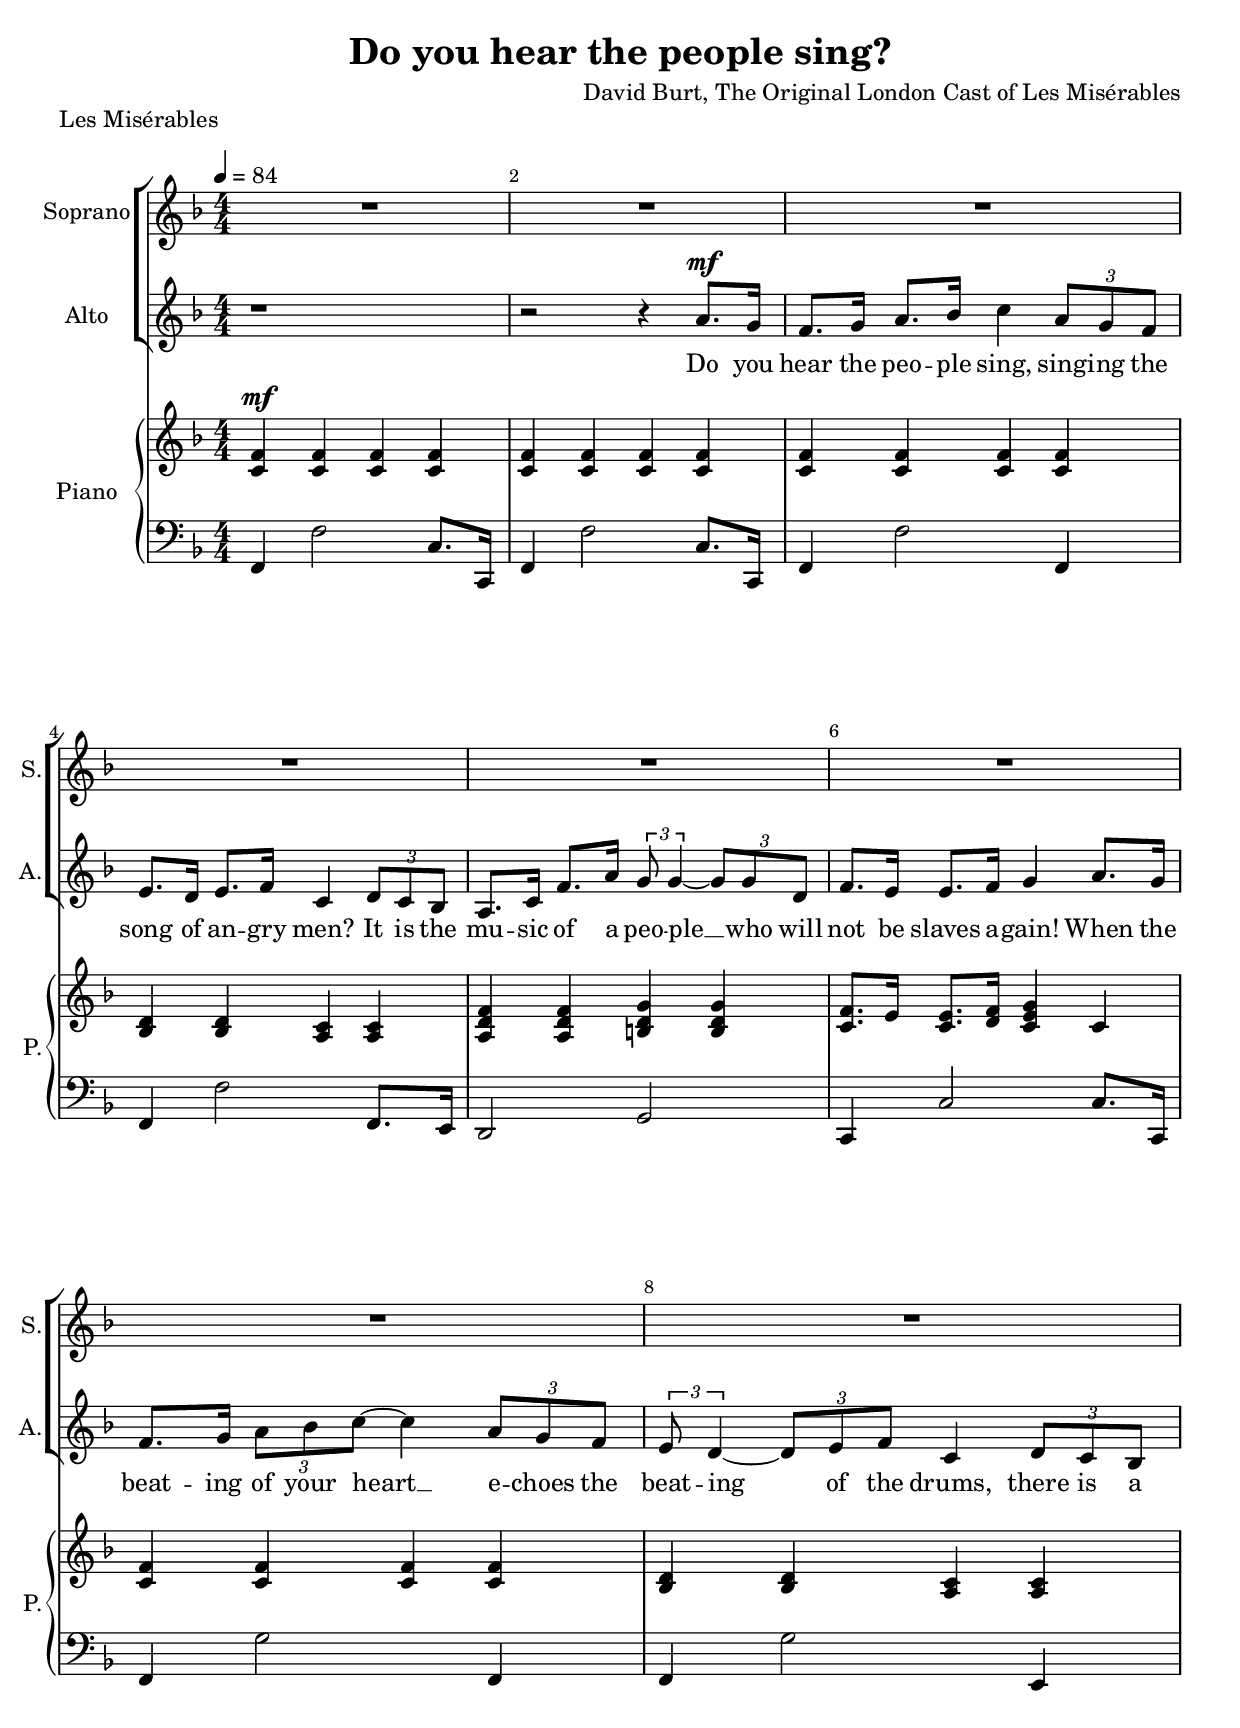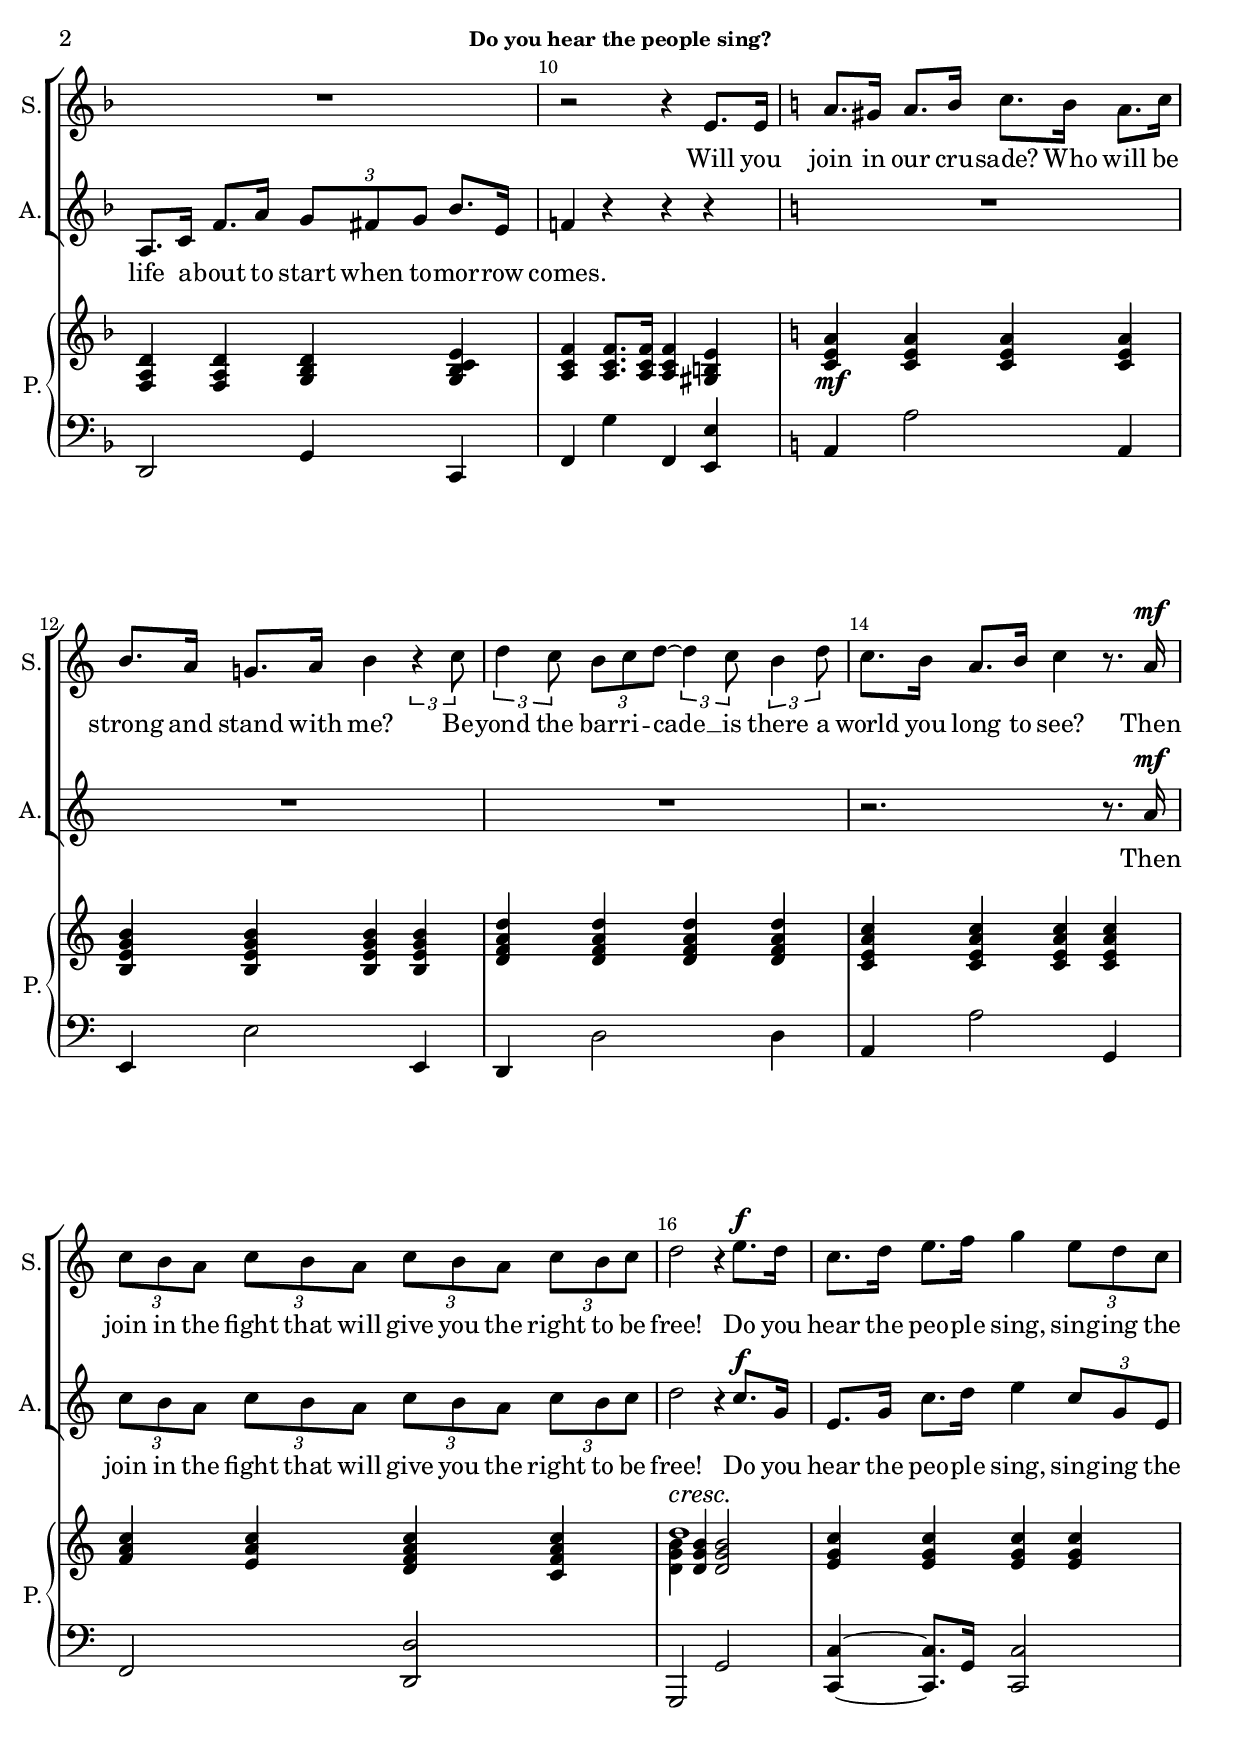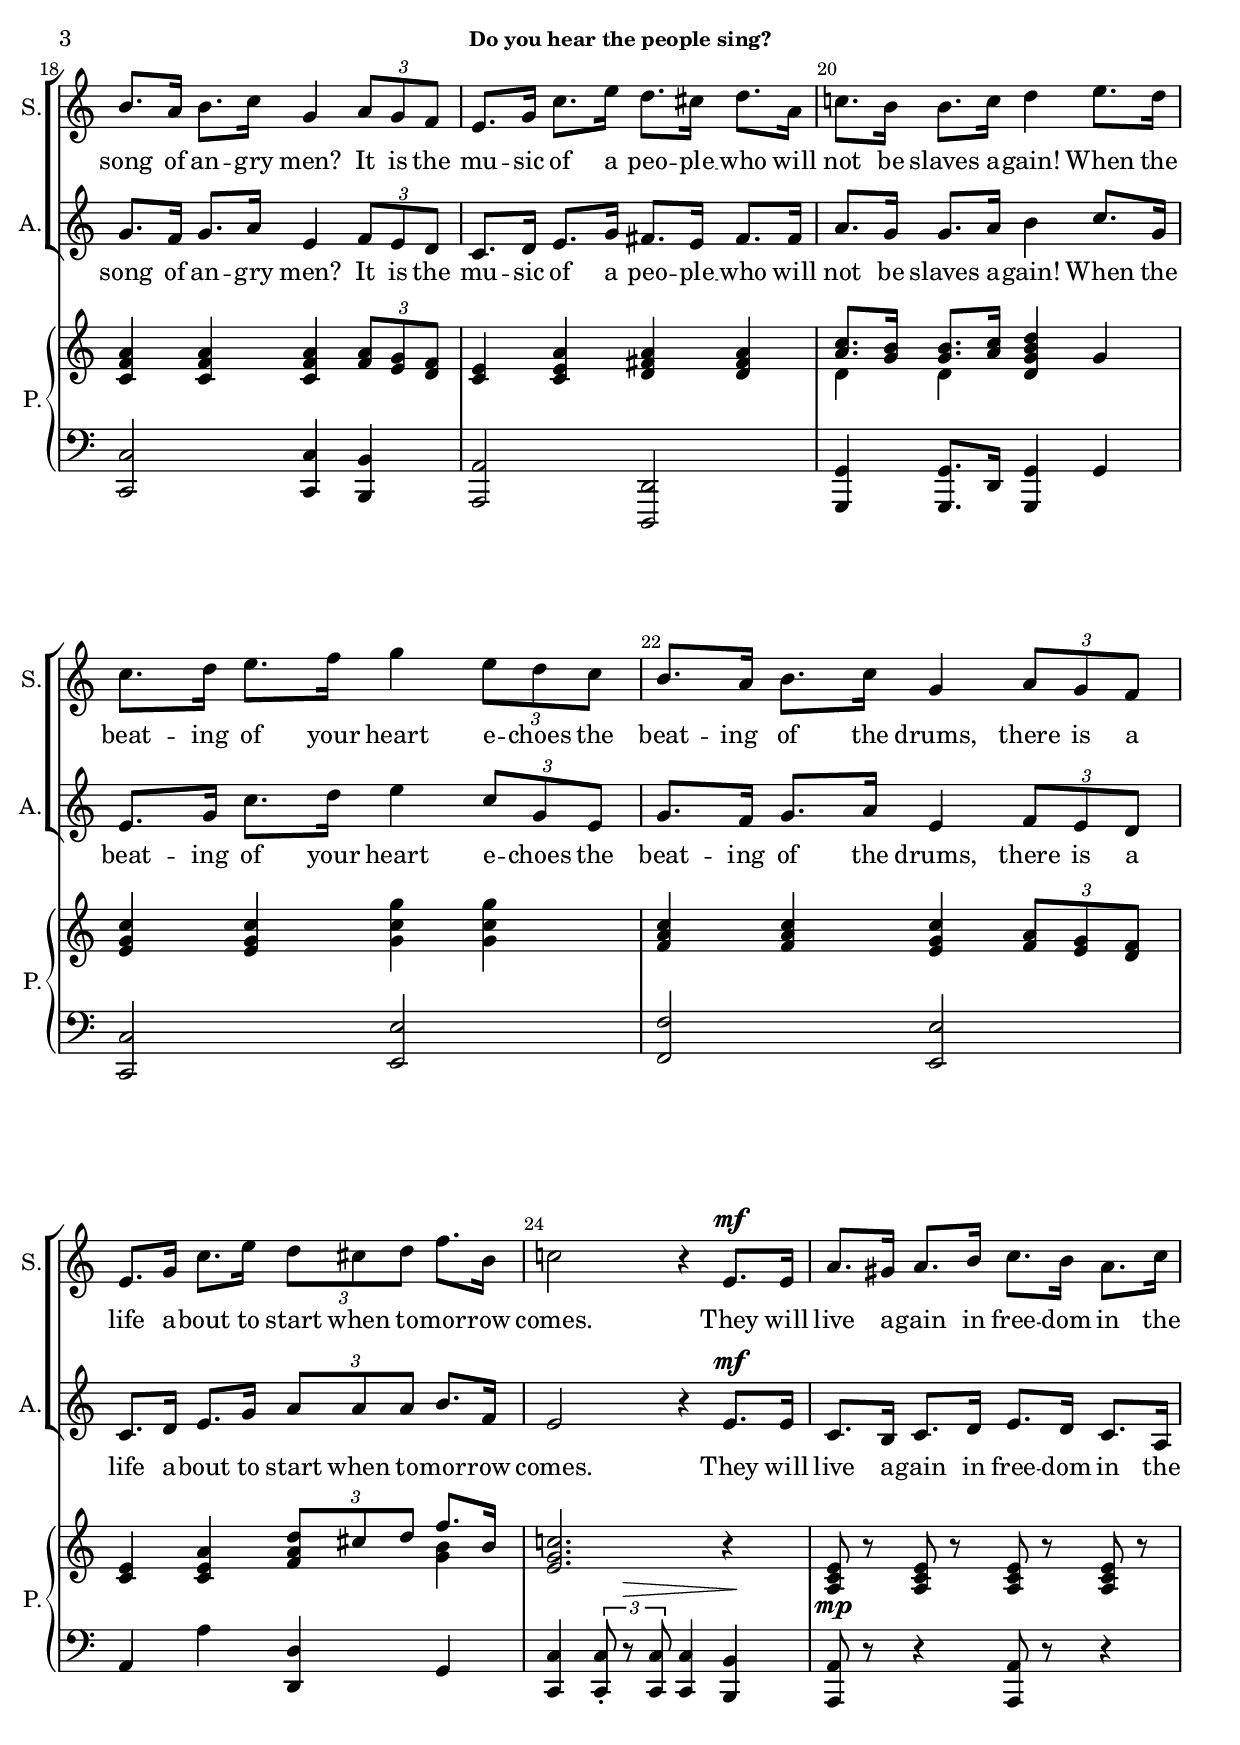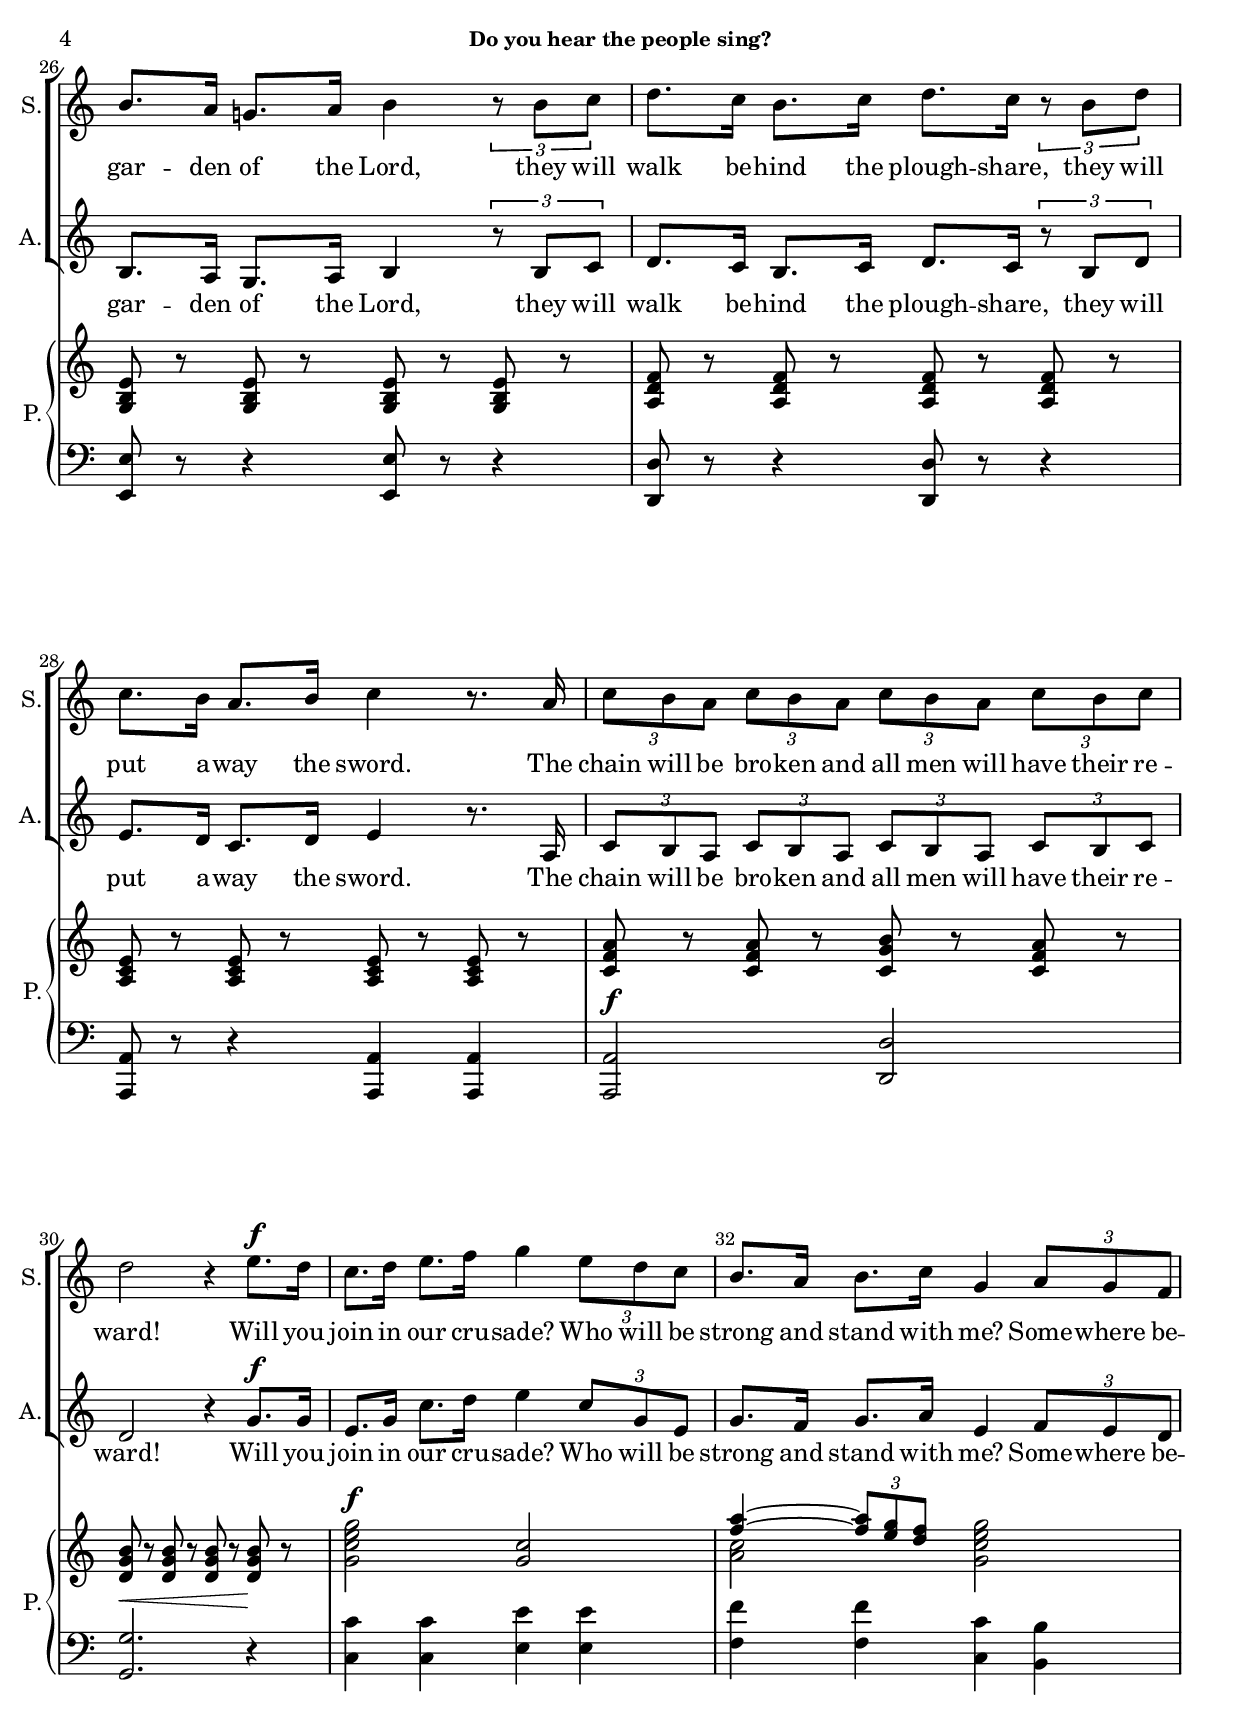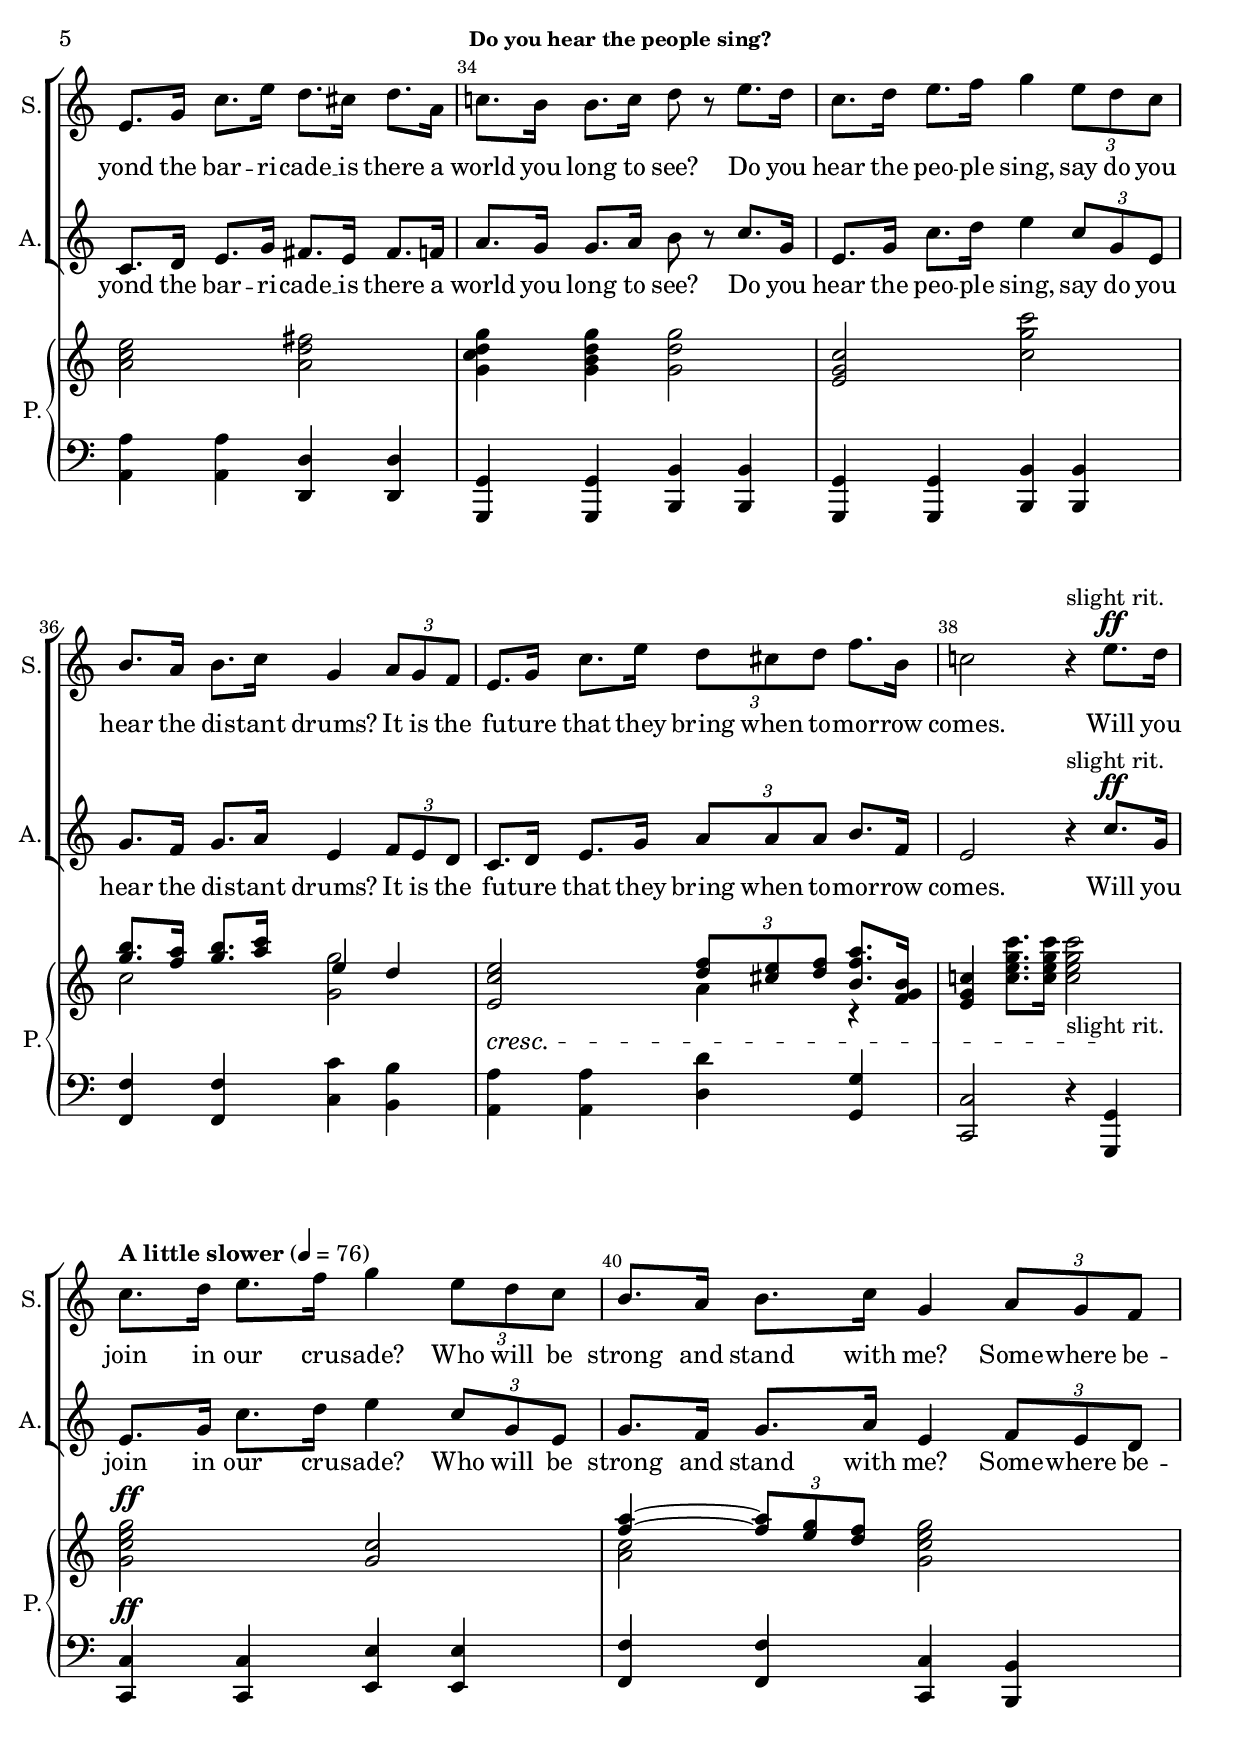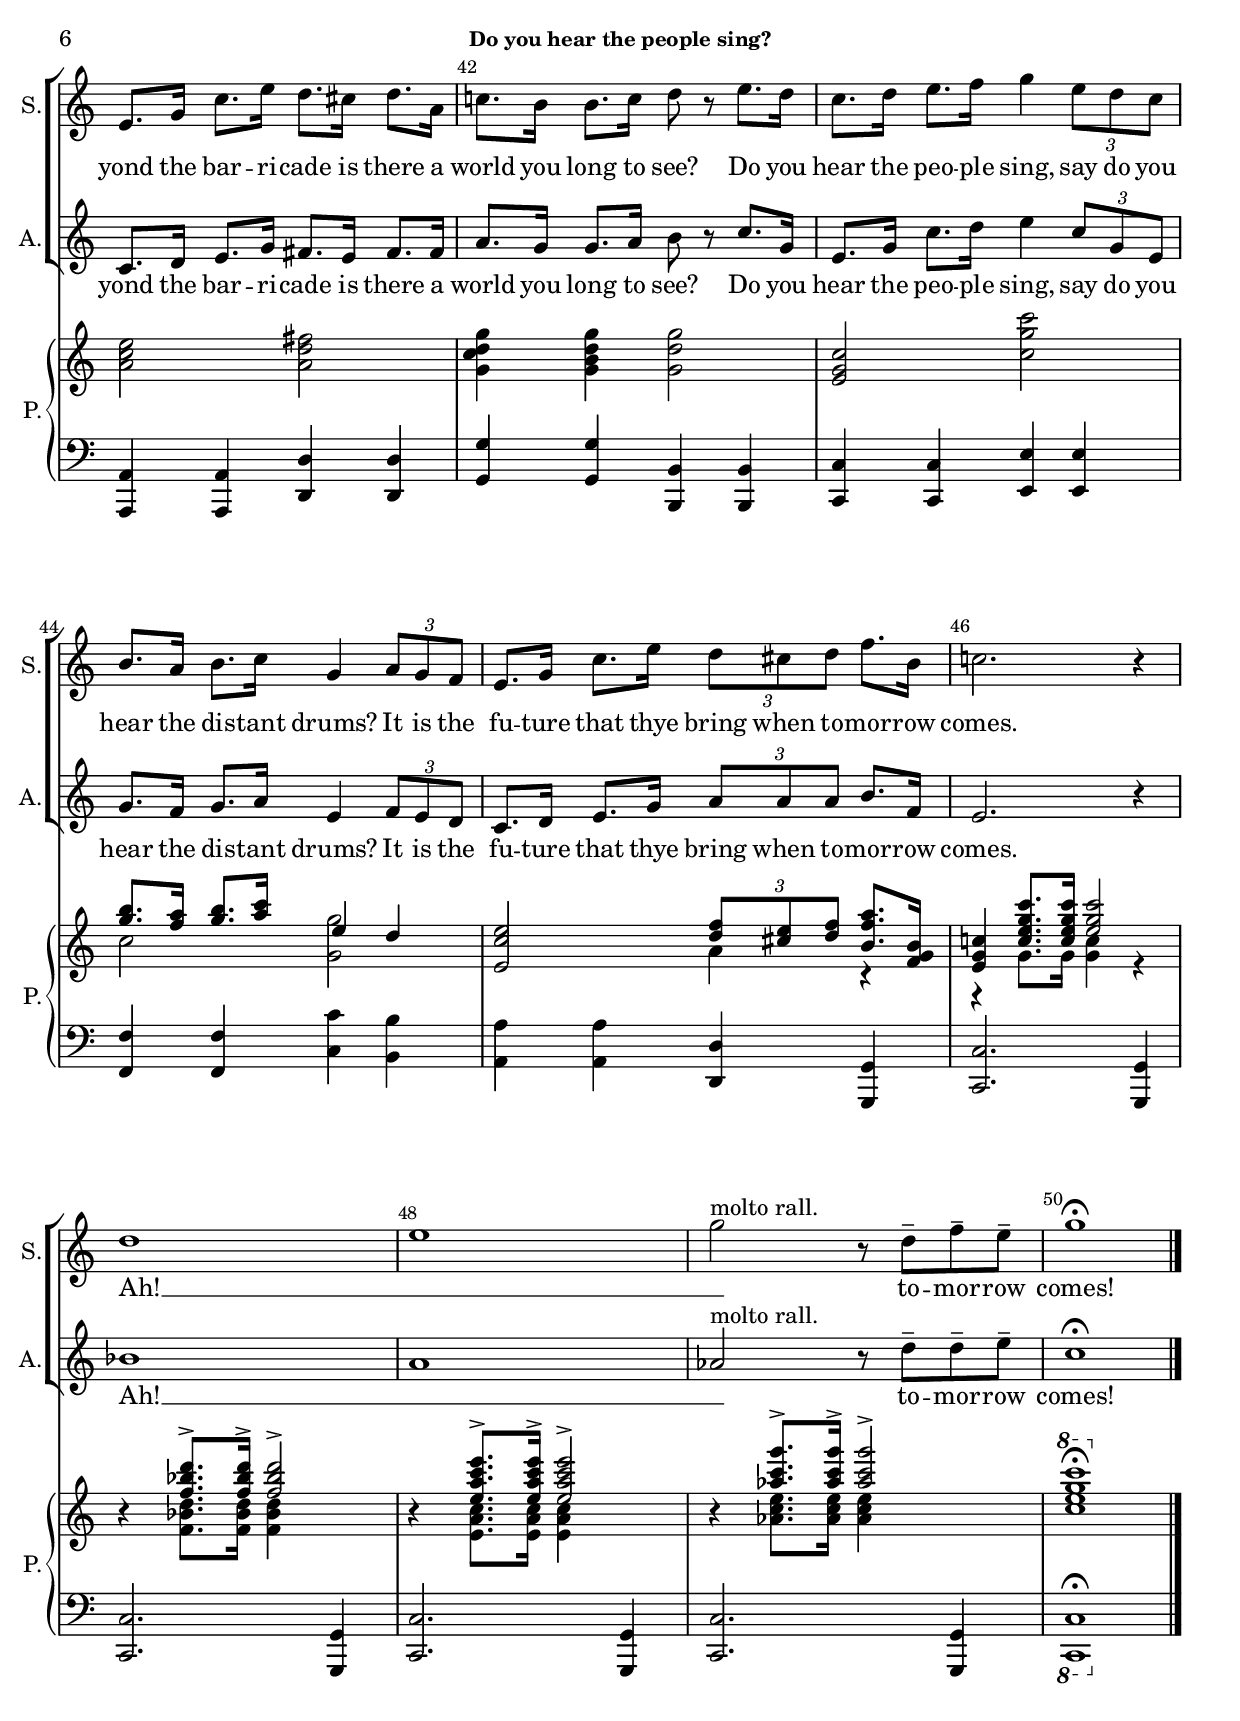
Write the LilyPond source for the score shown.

\version "2.18.2"
\language "english"

% first, define a variable to hold the formatted date:
date = #(strftime "%d-%m-%Y" (localtime (current-time)))

%% additional definitions required by the score:
otherdynamics = #(make-dynamic-script "other-dynamics")

\header {
    encodingdate = \date
    title = "Do you hear the people sing?"
    composer = "David Burt, The Original London Cast of Les Misérables"
    piece = "Les Misérables"
}

\paper {
        oddHeaderMarkup = \markup {
            \fill-line
            {
              \on-the-fly #not-first-page \fromproperty #'page:page-number-string
%% left
              \on-the-fly #not-first-page \fontsize #-1 \bold \fromproperty #'header:title
%% center
              ""
%% right
             }
        }

        evenHeaderMarkup = \oddHeaderMarkup
}


global = {
  \key d \minor
  \numericTimeSignature
  \time 4/4
  \tempo 4=84
  \autoBeamOn

  \override Score.BarNumber.break-visibility = #end-of-line-invisible
  % Permit first bar number to be printed
  \bar ""
  \set Score.barNumberVisibility = #(every-nth-bar-number-visible 2)

  s1*10

  \key c \major

  s1*28 | \barNumberCheck #39

  \tempo "A little slower" 4=76

  s1*12

  \bar "|."
}

sopMusic = \relative f' {
  R1 * 9 | \barNumberCheck #10
  r2  r4 e8. e16 |
  a8. gs16 a8. b16 c8. b16 a8. c16 |
  b8. a16 g!8. a16 b4 \tuplet 3/2 {r4 c8} |
  \tuplet 3/2 {d4 c8} \tuplet 3/2 {b8 c d~} \tuplet 3/2 {d4 c8} \tuplet 3/2 {b4 d8} |
  c8. b16 a8. b16 c4 r8. a16^\mf |
  \tuplet 3/2 {c8 b a} \tuplet 3/2 {c8 b a} \tuplet 3/2 {c8 b a} \tuplet 3/2 {c8 b c} |
  d2 r4 e8.^\f d16 | \barNumberCheck #17
  c8. d16 e8. f16 g4 \tuplet 3/2 {e8 d c} |
  b8. a16 b8. c16 g4 \tuplet 3/2 {a8 g f} |
  e8. g16 c8. e16 d8. cs16 d8. a16 |
  c!8. b16 b8. c16 d4 e8. d16 | \barNumberCheck #21
  c8. d16 e8. f16 g4 \tuplet 3/2 {e8 d c} |
  b8. a16 b8. c16 g4 \tuplet 3/2 {a8 g f} | \barNumberCheck #23
  e8. g16 c8. e16 \tuplet 3/2 {d8 cs d} f8. b,16 |
  c!2 r4 e,8.^\mf e16 |
  a8. gs16 a8. b16 c8. b16 a8. c16 |
  b8. a16 g!8. a16 b4 \tuplet 3/2 {r8 b c} |
  d8. c16 b8. c16 d8. c16 \tuplet 3/2 {r8 b d} |
  c8. b16 a8. b16 c4 r8. a16 |
  \tuplet 3/2 {c8 b a} \tuplet 3/2 {c8 b a} \tuplet 3/2 {c8 b a} \tuplet 3/2 {c8 b c} |
  d2 r4 e8.^\f d16 |
  c8. d16 e8. f16 g4 \tuplet 3/2 {e8 d c} |
  b8. a16 b8. c16 g4 \tuplet 3/2 {a8 g f} |
  e8. g16 c8. e16 d8. cs16 d8. a16 |
  c!8. b16 b8. c16 d8 r e8. d16 |
  c8. d16 e8. f16 g4 \tuplet 3/2 {e8 d c} |
  b8. a16 b8. c16 g4 \tuplet 3/2 {a8 g f} |
  e8. g16 c8. e16 \tuplet 3/2 {d8 cs d} f8. b,16 |
  c!2 r4^"slight rit." e8.^\ff d16 |
  c8. d16 e8. f16 g4 \tuplet 3/2 {e8 d c} |
  b8. a16 b8. c16 g4 \tuplet 3/2 {a8 g f} | \barNumberCheck #41
  e8. g16 c8. e16 d8. cs16 d8. a16 |
  c!8. b16 b8. c16 d8 r e8. d16 |
  c8. d16 e8. f16 g4 \tuplet 3/2 {e8 d c} |
  b8. a16 b8. c16 g4 \tuplet 3/2 {a8 g f} |
  e8. g16 c8. e16 \tuplet 3/2 {d8 cs d} f8. b,16 |
  c!2. r4 |
  d1 |
  e |
  g2^"molto rall." r8 d8-- f-- e-- |
  g1\fermata ||
}

sopWords = \lyricmode {

  Will you join in our cru -- sade? Who will be strong and stand with
  me?  Be -- yond the bar -- ri -- cade __ is there a world you long
  to see?  Then join in the fight that will give you the right to be
  free!  Do you hear the peo -- ple sing, sing -- ing the song of an
  -- gry men? It is the mu -- sic of a peo -- ple __ who will not be
  slaves a -- gain! When the beat -- ing of your heart e -- choes the
  beat -- ing__ of the drums, there is a life a -- bout to start when
  to -- mor -- row comes.  They will live a -- gain in free -- dom in
  the gar -- den of the Lord, they will walk be -- hind the plough --
  share, they will put a -- way the sword. The chain will be bro --
  ken and all men will have their re -- ward!  Will you join in our
  cru -- sade? Who will be strong and stand with me?  Some -- where be
  -- yond the bar -- ri -- cade __ is there a world you long to see?
  Do you hear the peo -- ple sing, say do you hear the dis -- tant
  drums? It is the fu -- ture that they bring when to -- mor -- row
  comes. Will you join in our cru -- sade? Who will be strong and
  stand with me? Some -- where be -- yond the bar -- ri -- cade is
  there a world you long to see? Do you hear the peo -- ple sing, say
  do you hear the dis -- tant drums? It is the fu -- ture that thye
  bring when to -- mor -- row comes. Ah! __ _ _ to -- mor -- row
  comes!

}

altoMusic = \relative f' {
  r1 |
  r2 r4 a8.^\mf g16 |
  f8. g16 a8. bf16 c4 \tuplet 3/2 {a8 g f} |
  e8. d16 e8. f16 c4 \tuplet 3/2 {d8 c bf} | \barNumberCheck #5
  a8. c16 f8. a16 \tuplet 3/2 {g8 g4~} \tuplet 3/2 {g8 g d} |
  f8. e16 e8. f16 g4 a8. g16 |
  f8. g16 \tuplet 3/2 {a8 bf  c~} c4 \tuplet 3/2 {a8 g f} |
  \tuplet 3/2 {e8 d4~} \tuplet 3/2 {d8 e f} c4 \tuplet 3/2 {d8 c bf} |
  a8. c16 f8. a16 \tuplet 3/2 {g8 fs g} bf8. e,16 | \barNumberCheck #10
  f!4 r r r | | \barNumberCheck #11
  R1 * 3 |
  r2.  r8. a16^\mf |
  \tuplet 3/2 {c8 b a} \tuplet 3/2 {c8 b a} \tuplet 3/2 {c8 b a} \tuplet 3/2 {c8 b c} |
  d2 r4 c8.^\f g16 |
  e8. g16 c8. d16 e4 \tuplet 3/2 {c8 g e} |
  g8. f16 g8. a16 e4 \tuplet 3/2 {f8 e d} |
  c8. d16 e8. g16 fs8. e16 fs8. fs16 |
  a8. g16 g8. a16 b4 c8. g16 |
  e8. g16 c8. d16 e4 \tuplet 3/2 {c8 g e} |
  g8. f16 g8. a16 e4 \tuplet 3/2 {f8 e d} |
  c8. d16 e8. g16 \tuplet 3/2 {a8 a a} b8. f16 |
  e2 r4 e8.^\mf e16 |
  c8. b16 c8. d16 e8. d16 c8. a16 |
  b8. a16 g8. a16 b4 \tuplet 3/2 {r8 b c} |
  d8. c16 b8. c16 d8. c16 \tuplet 3/2 {r8 b d} |
  e8. d16 c8. d16 e4 r8. a,16 |
  \tuplet 3/2 {c8 b a} \tuplet 3/2 {c8 b a} \tuplet 3/2 {c8 b a} \tuplet 3/2 {c8 b c} |
  d2 r4 g8.^\f g16 |
  e8. g16 c8. d16 e4 \tuplet 3/2 {c8 g e} |
  g8. f16 g8. a16 e4 \tuplet 3/2 {f8 e d} |
  c8. d16 e8. g16 fs8. e16 fs8. f16 |
  a8. g16 g8. a16 b8 r c8. g16 |
  e8. g16 c8. d16 e4 \tuplet 3/2 {c8 g e} |
  g8. f16 g8. a16 e4 \tuplet 3/2 {f8 e d} |
  c8. d16 e8. g16 \tuplet 3/2 {a8 a a} b8. f16 |
  e2 r4^"slight rit." c'8.^\ff g16 |
  e8. g16 c8. d16 e4 \tuplet 3/2 {c8 g e} |
  g8. f16 g8. a16 e4 \tuplet 3/2 {f8 e d} | \barNumberCheck #41
  c8. d16 e8. g16 fs8. e16 fs8. fs16 |
  a8. g16 g8. a16 b8 r c8. g16 |
  e8. g16 c8. d16 e4 \tuplet 3/2 {c8 g e} |
  g8. f16 g8. a16 e4 \tuplet 3/2 {f8 e d} |
  c8. d16 e8. g16 \tuplet 3/2 {a8 a a} b8. f16 |
  e2. r4 |
  bf'1 |
  a |
  af2^"molto rall." r8 d-- d-- e-- |
  c1\fermata
}

altoWords = \lyricmode {

  Do you hear the peo -- ple sing, sing -- ing the song of an -- gry
  men?  It is the mu -- sic of a peo -- ple __ who will not be slaves
  a -- gain!  When the beat -- ing of your heart __ e -- choes the
  beat -- ing__ of the drums, there is a life a -- bout to start when
  to -- mor -- row comes.  Then join in the fight that will give you
  the right to be free!  Do you hear the peo -- ple sing, sing -- ing
  the song of an -- gry men? It is the mu -- sic of a peo -- ple __
  who will not be slaves a -- gain! When the beat -- ing of your heart
  e -- choes the beat -- ing of the drums, there is a life a -- bout
  to start when to -- mor -- row comes.  They will live a -- gain in
  free -- dom in the gar -- den of the Lord, they will walk be -- hind
  the plough -- share, they will put a -- way the sword. The chain
  will be bro -- ken and all men will have their re -- ward!  Will you
  join in our cru -- sade? Who will be strong and stand with me?  Some
  -- where be -- yond the bar -- ri -- cade __ is there a world you
  long to see? Do you hear the peo -- ple sing, say do you hear the
  dis -- tant drums? It is the fu -- ture that they bring when to --
  mor -- row comes. Will you join in our cru -- sade? Who will be
  strong and stand with me? Some -- where be -- yond the bar -- ri --
  cade is there a world you long to see? Do you hear the peo -- ple
  sing, say do you hear the dis -- tant drums? It is the fu -- ture
  that thye bring when to -- mor -- row comes. Ah! __ _ _ to -- mor
  -- row comes!

}

pAltoMusic = \relative f' {
  <f c>4^\mf <f c> <f c> <f c> |
  <f c> <f c> <f c> <f c> |
  <f c> <f c> <f c> <f c> |
  <d bf> <d bf> <c a> <c a> | \barNumberCheck #5
  <f d a> <f d a> <g d b> <g d b> |
  <f c>8. e16 <e c>8. <f d>16 <g e c>4 c, |
  <f c>4 <f c> <f c> <f c> |
  <bf, d> <d bf> <c a> <c a> |
  <d a f> <d a f> <d bf g> <e c bf g> | \barNumberCheck #10
  <f c a> <f c a>8. <f c a>16 <f c a>4  <e b gs> |
  <a e c>4\mf <a e c> <a e c> <a e c> |
  <b g e b> <b g e b> <b g e b> <b g e b> |
  <d a f d> <d a f d> <d a f d> <d a f d> |
  <c a e c> <c a e c> <c a e c> <c a e c> |
  <c a f> <c a e> <c a f d> <c a f c> |\barNumberCheck #16
  \stemDown <b g d>4^\cresc \stemNeutral <b g d>4 <b g d>2 \! |
  <c g e>4 <c g e>4 <c g e>4 <c g e>4 |
  <a f c> <a f c> <a f c> \tuplet 3/2 {<a f>8 <g e> <f d>} |
  <e c>4 <a e c> <a fs d> <a fs d> | \barNumberCheck #20
  \stemDown d,4 d \stemNeutral <d' b g d> g,4 |
  <c g e> <c g e> <g' c, g> <g c, g> |
  <c, a f> <c a f> <c g e> \tuplet 3/2 {<a f>8 <g e> <f d>} | \barNumberCheck #23
  <e c>4 <a e c> \tuplet 3/2 {<d a f>8 cs d} \stemDown <b g>4 |
  \stemNeutral <c! g e>2. r4 |
  <e, c a>8\mp r <e c a>8 r <e c a>8 r <e c a>8 r |
  <e b g>8 r <e b g>8 r <e b g>8 r <e b g>8 r |
  <f d a>8 r <f d a>8 r <f d a>8 r <f d a>8 r |
  <e c a>8 r <e c a>8 r <e c a>8 r <e c a>8 r |
  <a f c>8 r <a f c>8 r <b g c,>8 r <a f c>8 r |
  <b g d>8 r <b g d>8 r <b g d>8 r <b g d>8 r |
  <g c e g>2^\f <g c> |
  <a c> <g c e g> |
  <a c e> <a d fs> |
  <g c d g>4 <g b d g> <g d' g>2 |
  <c g e> <c g' c> |
  c <g g'> |
  <e' c e,>2 \stemDown a,4 \stemNeutral r |
  <c! g e>4 <c e g c>8. <c e g c>16 <c e g c>2 |
  <g c e g>2^\ff <g c> |
  <a c> <g c e g> | \barNumberCheck #41
  <a c e> <a d fs> |
  <g c d g>4 <g b d g> <g' d g,>2 |
  <e, g c> <c' g' c> |
  c <g g'> |
  s2 \stemDown a4 \stemNeutral r |
  r4 \stemDown g8. g16 <g c>4 \stemNeutral r |
  r \stemDown <f bf d>8. <f bf d>16 <f bf d>4 s4 |
  r <e a c>8. <e a c>16 <e a c>4 s4 |
  r <af c e>8. <af c e>16 <af c e>4 s4 |
  \ottava #1
  \set Staff.ottavation = #"8"
  <c' e g c>1\fermata ||
}

pSopMusic = \relative f' {
  s1 * 15 | \barNumberCheck #16
  d'1 |
  s1 * 3 | \barNumberCheck #20
 <a c>8. <g b>16 <g b>8. <a c>16 s2 |
  s1 * 2 | \barNumberCheck #23
  s2 s4 f'8. b,16 |
  s1 * 8 | \barNumberCheck #32
  <f'~ a~>4 \tuplet 3/2 {<f a>8 <e g> <d f>} s2 |
  s1 * 3 | \barNumberCheck # 36
  <g b>8. <f a>16 <g b>8. <a c>16 e4 d |
  s2 \tuplet 3/2 {<d f>8 <cs e> <d f>} <b f' a>8. <f g b>16 |
  s1 * 2 | \barNumberCheck #40
  <f'~ a~>4 \tuplet 3/2 {<f a>8 <e g> <d f>} s2 |
  s1 * 3 | \barNumberCheck #44
  <g b>8. <f a>16 <g b>8. <a c>16 e4 d |
  <e c e,>2 \tuplet 3/2 {<d f>8 <cs e> <d f>} <b f' a>8. <f g b>16 |
  <e g c!>4 <c' e g c>8. <c e g c>16 <e g c>2 |
  s4 <f bf d>8.-> <f bf d>16-> <f bf d>2-> |
  s4 <e a c e>8.-> <e a c e>16-> <e a c e>2-> |
  s4 <af c g'>8.-> <af c g'>16-> <af c g'>2-> |
  s1
}


pBassMusic = \relative f {
  f,4 f'2 c8. c,16 |
  f4 f'2 c8. c,16 |
  f4 f'2 f,4 |
  f4 f'2 f,8. e16 |
  d2 g | \barNumberCheck #6
  c,4 c'2 c8. c,16 |
  f4 g'2 f,4 |
  f4 g'2 e,4 |
  d2 g4 c,4 |
  f g' f, <e' e,> | \barNumberCheck #11
  a,4 a'2 a,4 |
  e4 e'2 e,4 |
  d4 d'2 d4 |
  a4 a'2 g,4 |
  f2 <d' d,> |
  g,,2 g' | \barNumberCheck #17
  <c c,>4~ <c c,>8. g16 <c c,>2 |
  <c c,>2 <c c,>4 <b b,> |
  <a a,>2 <d, d,> |
  <g g,>4 <g g,>8. d16 <g g,>4 g |
  <c c,>2 <e e,> |
  <f f,> <e e,> |
  a,4 a' <d, d,> g, |
  <c c,> \tuplet 3/2 {<c c,>8_\staccato r^\> <c c,>} <c c,>4 <b b,>\! |
  <a a,>8 r r4 <a a,>8 r r4 |
  <e' e,>8 r r4 <e e,>8 r r4 |
  <d d,>8 r r4 <d d,>8 r r4 |
  <a a,>8 r r4 <a a,> <a a,> |
  <a a,>2^\f <d d,> |
  <g g,>2.^\< r4\! |
  <c c,>4 <c c,> <e e,> <e e,> |
  <f f,> <f f,> <c c,> <b b,> |
  <a a,> <a a,> <d, d,> <d d,> |
  <g, g,> <g g,> <b b,> <b b,> |
  <g g,> <g g,> <b b,> <b b,> |
  <f' f,> <f f,> <c' c,> <b b,> |
  <a a,>^\cresc <a a,> <d d,> <g, g,> |
  <c, c,>2 r4^"slight rit." <g g,>\! |
  <c c,>^\ff <c c,> <e e,> <e e,> |
  <f f,> <f f,> <c c,> <b b,> | \barNumberCheck #41
  <a a,> <a a,> <d d,> <d d,> |
  <g g,> <g g,> <b, b,> <b b,> |
  <c c,> <c c,> <e e,> <e e,> |
  <f f,> <f f,> <c c'> <b b'> |
  <a' a,> <a a,> <d, d,> <g, g,> |
  <c c,>2. <g g,>4 |
  <c c,>2. <g g,>4 |
  <c c,>2. <g g,>4 |
  <c c,>2. <g g,>4 |
  \once \override Staff.OttavaBracket.direction = #DOWN
  \ottava #1
  \set Staff.ottavation = #"8"
  <c' c,>1\fermata ||
}

\score {
 <<
    \new ChoirStaff <<
      \new Staff = "soprano" <<
        \clef treble
        \set Staff.instrumentName = "Soprano"
        \set Staff.shortInstrumentName = "S."
        \new Voice = "soprano" {
          << \global \sopMusic >>
        }
      >>
      \new Lyrics = "soprano"

      \new Staff = "alto" <<
        \clef treble
        \set Staff.instrumentName = "Alto"
        \set Staff.shortInstrumentName = "A."
        \new Voice = "alto" {
          << \global \altoMusic >>
        }
      >>
      \new Lyrics = "alto"

      \context Lyrics = "soprano" \lyricsto "soprano" \sopWords
      \context Lyrics = "alto" \lyricsto "alto" \altoWords
    >>
    \new PianoStaff {
      \set PianoStaff.instrumentName = "Piano"
      \set PianoStaff.shortInstrumentName = "P."
      <<
        \context Staff = "up" {
          <<
            \accidentalStyle voice
            \clef treble
            \set Staff.printPartCombineTexts = ##f
            \partcombine \global \new Voice = "upper" {
              \voiceOne \pSopMusic
            }
            \partcombine \global \new Voice = "lower" {
              \voiceTwo \partcombine \global \pAltoMusic
            }
          >>
        }
        \context Staff = "lower" {
          <<
          \accidentalStyle voice
          \clef bass
          \set Staff.printPartCombineTexts = ##f
          \new Voice = "lower" {
            \partcombine \global \pBassMusic
          }
          %<< \global \pTenorMusic >>
        >>
        }
      >>
    }
 >>
}
